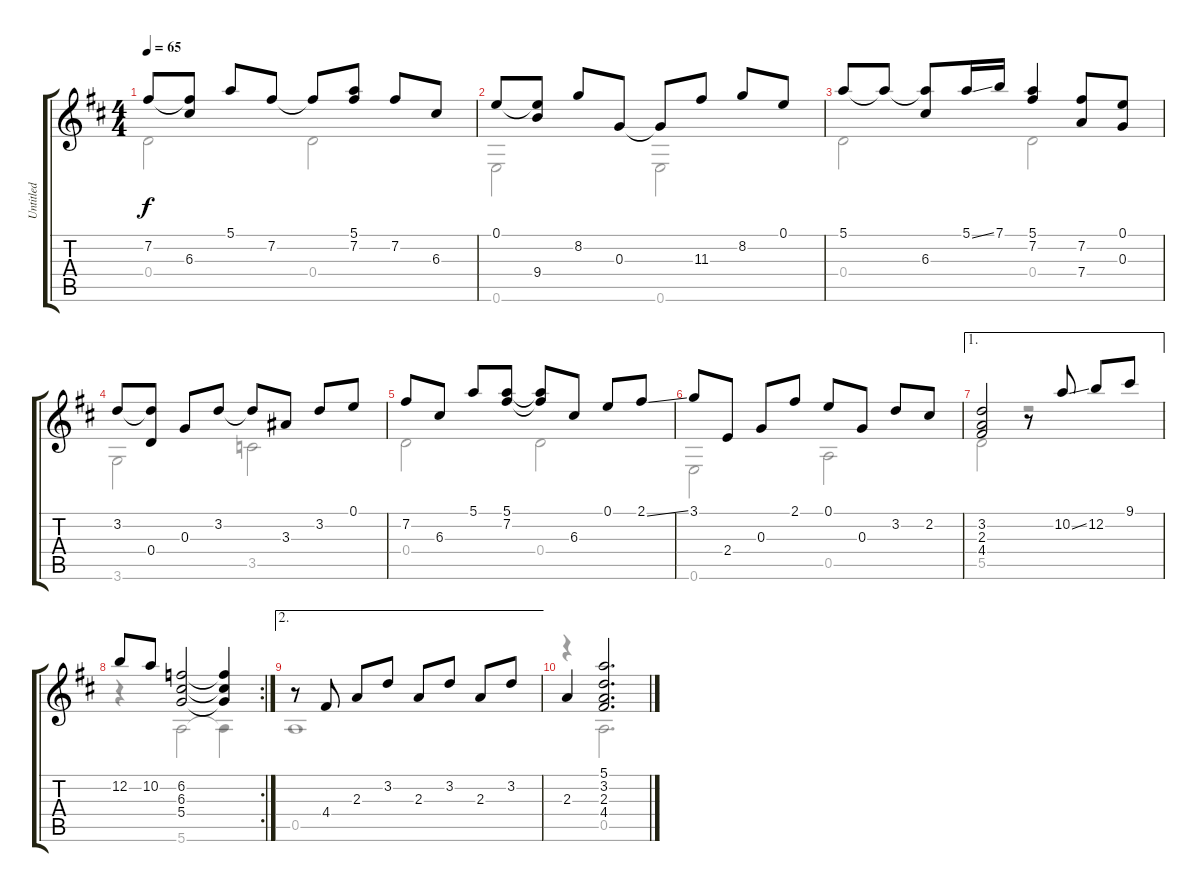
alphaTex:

\track ("Untitled" "Untitled") {instrument electricguitarjazz}
\staff {score tabs}
\tuning (E4 B3 G3 D3 A2 E2) {hide}
\voice
\ts (4 4)
\tempo 65
\clef g2
\ks d
7.2.8{dy f} (7.2{t} 6.3).8 5.1.8 7.2.8 7.2{t}.8 (5.1 7.2).8 7.2.8 6.3.8 |
0.1.8 (0.1{t} 9.4).8 8.2.8 0.3.8 0.3{t}.8 11.3.8 8.2.8 0.1.8 |
5.1.8 5.1{t}.8 (5.1{t} 6.3).8 5.1{ss}.16 7.1.16 (5.1 7.2).4 (7.2 7.4).8 (0.1 0.3).8 |
3.2.8 (3.2{t} 0.4).8 0.3.8 3.2.8 3.2{t}.8 3.3.8 3.2.8 0.1.8 |
7.2.8 6.3.8 5.1.8 (5.1 7.2).8 (5.1{t} 7.2{t}).8 6.3.8 0.1.8 2.1{ss}.8 |
3.1.8 2.4.8 0.3.8 2.1.8 0.1.8 0.3.8 3.2.8 2.2.8 |
\ae 1
(3.2 2.3 4.4).2 r.8 10.2{ss}.8 12.2.8 9.1.8 |
\rc 2
12.2.8 10.2.8 (6.2 6.3 5.4).2 (6.2{t} 6.3{t} 5.4{t}).4 |
\ae 2
r.8 4.4.8 2.3.8 3.2.8 2.3.8 3.2.8 2.3.8 3.2.8 |
2.3.4 (5.1 3.2 2.3 4.4).2{d}
\voice
\clef g2
\ottava regular
\simile none
\ks d
0.4{t}.2{dy f} 0.4.2 |
0.6.2 0.6.2 |
0.4.2 0.4.2 |
3.6.2 3.5.2 |
0.4.2 0.4.2 |
0.6.2 0.5.2 |
5.5.2 r.2 |
r.4 5.6.2 5.6{t}.4 |
0.5.1 |
r.4 0.5.2{d}
